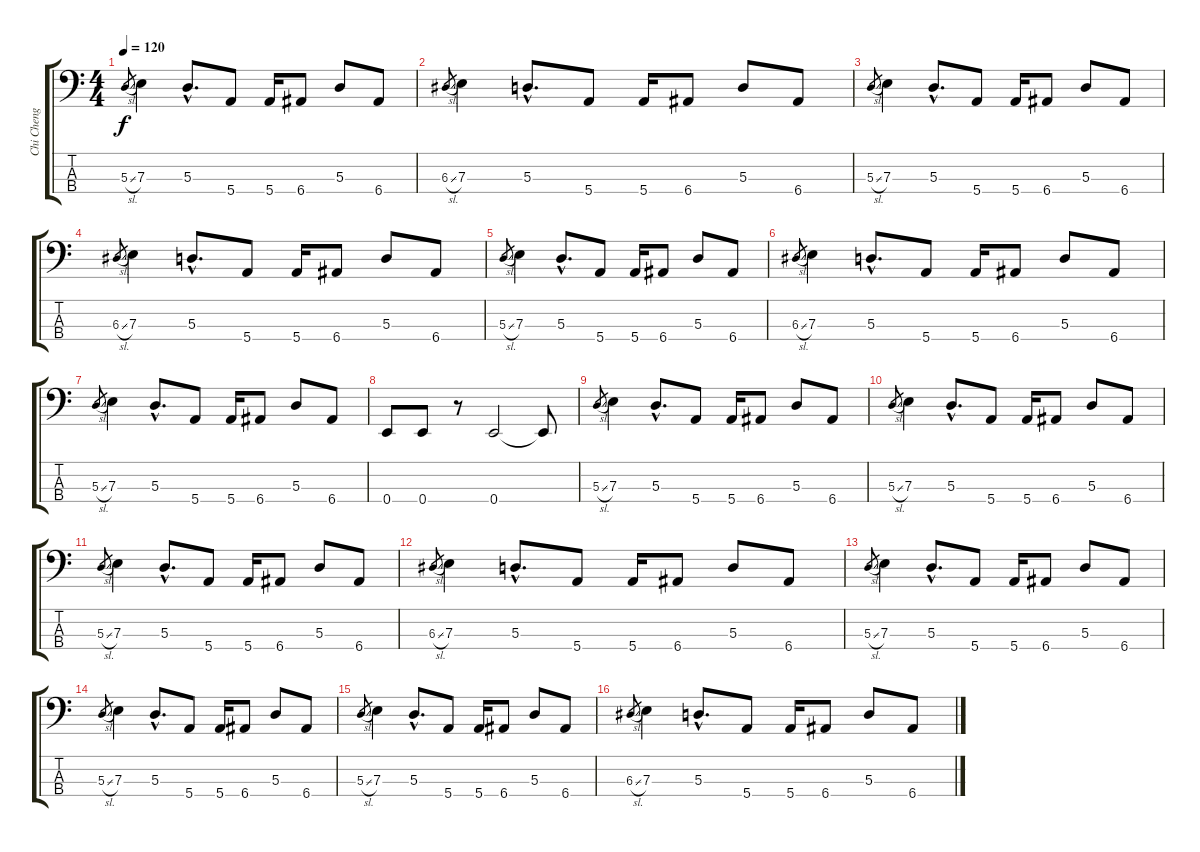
\track ("Chi Cheng" "Chi Cheng") {instrument acousticbass}
\staff {score tabs}
\tuning (G2 D2 A1 E1) {hide}
\ts (4 4)
\tempo 120
\clef f4
\ks c
5.3{sl}.8{gr dy f} 7.3.4 5.3{hac}.8{d} 5.4.8 5.4.16 6.4.8 5.3.8 6.4.8 |
6.3{sl}.8{gr} 7.3.4 5.3{hac}.8{d} 5.4.8 5.4.16 6.4.8 5.3.8 6.4.8 |
5.3{sl}.8{gr} 7.3.4 5.3{hac}.8{d} 5.4.8 5.4.16 6.4.8 5.3.8 6.4.8 |
6.3{sl}.8{gr} 7.3.4 5.3{hac}.8{d} 5.4.8 5.4.16 6.4.8 5.3.8 6.4.8 |
5.3{sl}.8{gr} 7.3.4 5.3{hac}.8{d} 5.4.8 5.4.16 6.4.8 5.3.8 6.4.8 |
6.3{sl}.8{gr} 7.3.4 5.3{hac}.8{d} 5.4.8 5.4.16 6.4.8 5.3.8 6.4.8 |
5.3{sl}.8{gr} 7.3.4 5.3{hac}.8{d} 5.4.8 5.4.16 6.4.8 5.3.8 6.4.8 |
0.4.8 0.4.8 r.8 0.4.2 0.4{t}.8 |
5.3{sl}.8{gr} 7.3.4 5.3{hac}.8{d} 5.4.8 5.4.16 6.4.8 5.3.8 6.4.8 |
5.3{sl}.8{gr} 7.3.4 5.3{hac}.8{d} 5.4.8 5.4.16 6.4.8 5.3.8 6.4.8 |
5.3{sl}.8{gr} 7.3.4 5.3{hac}.8{d} 5.4.8 5.4.16 6.4.8 5.3.8 6.4.8 |
6.3{sl}.8{gr} 7.3.4 5.3{hac}.8{d} 5.4.8 5.4.16 6.4.8 5.3.8 6.4.8 |
5.3{sl}.8{gr} 7.3.4 5.3{hac}.8{d} 5.4.8 5.4.16 6.4.8 5.3.8 6.4.8 |
5.3{sl}.8{gr} 7.3.4 5.3{hac}.8{d} 5.4.8 5.4.16 6.4.8 5.3.8 6.4.8 |
5.3{sl}.8{gr} 7.3.4 5.3{hac}.8{d} 5.4.8 5.4.16 6.4.8 5.3.8 6.4.8 |
6.3{sl}.8{gr} 7.3.4 5.3{hac}.8{d} 5.4.8 5.4.16 6.4.8 5.3.8 6.4.8
